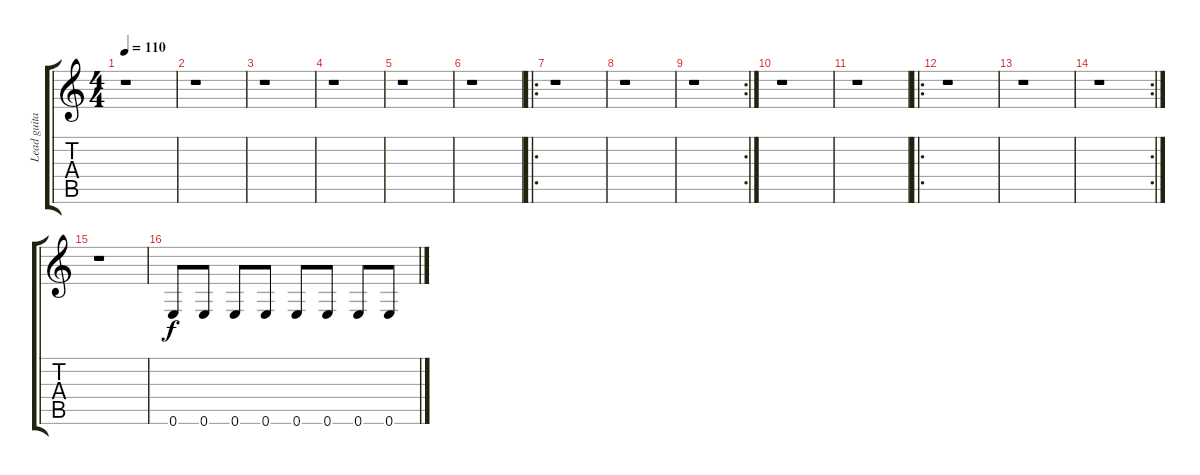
\track ("Lead guitar" "Lead guita") {instrument distortionguitar}
\staff {score tabs}
\tuning (E4 B3 G3 D3 A2 E2) {hide}
\ts (4 4)
\tempo 110
\clef g2
\ks c
r.1{dy f instrument distortionguitar} |
r.1 |
r.1 |
r.1 |
r.1 |
r.1 |
\ro
r.1 |
r.1 |
\rc 2
r.1 |
r.1 |
r.1 |
\ro
r.1 |
r.1 |
\rc 2
r.1 |
r.1{volume 3} |
0.6.8{volume 15} 0.6.8 0.6.8 0.6.8 0.6.8 0.6.8 0.6.8 0.6.8
